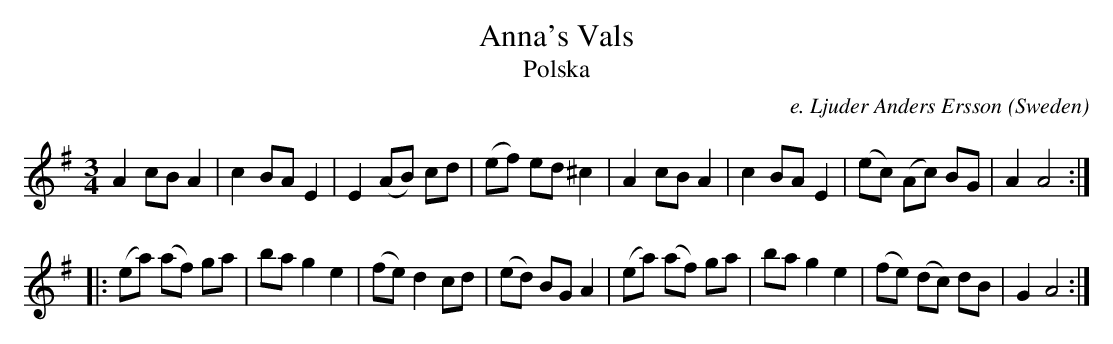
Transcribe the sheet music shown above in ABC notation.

X:1
T:Anna's Vals
T:Polska
C:e. Ljuder Anders Ersson
L:1/8
M:3/4
O:Sweden
K:G
A2 cB A2 | c2 BA E2 | E2 (AB) cd   | (ef) ed ^c2 | \
A2 cB A2 | c2 BA E2 | (ec) (Ac) BG | A2 A4    ::
( ea)( af) ga | ba g2 e2 | (fe) d2 cd   | (ed) BG A2 | \
(ea) (af) ga  | ba g2 e2 | (fe) (dc) dB | G2 A4:|
